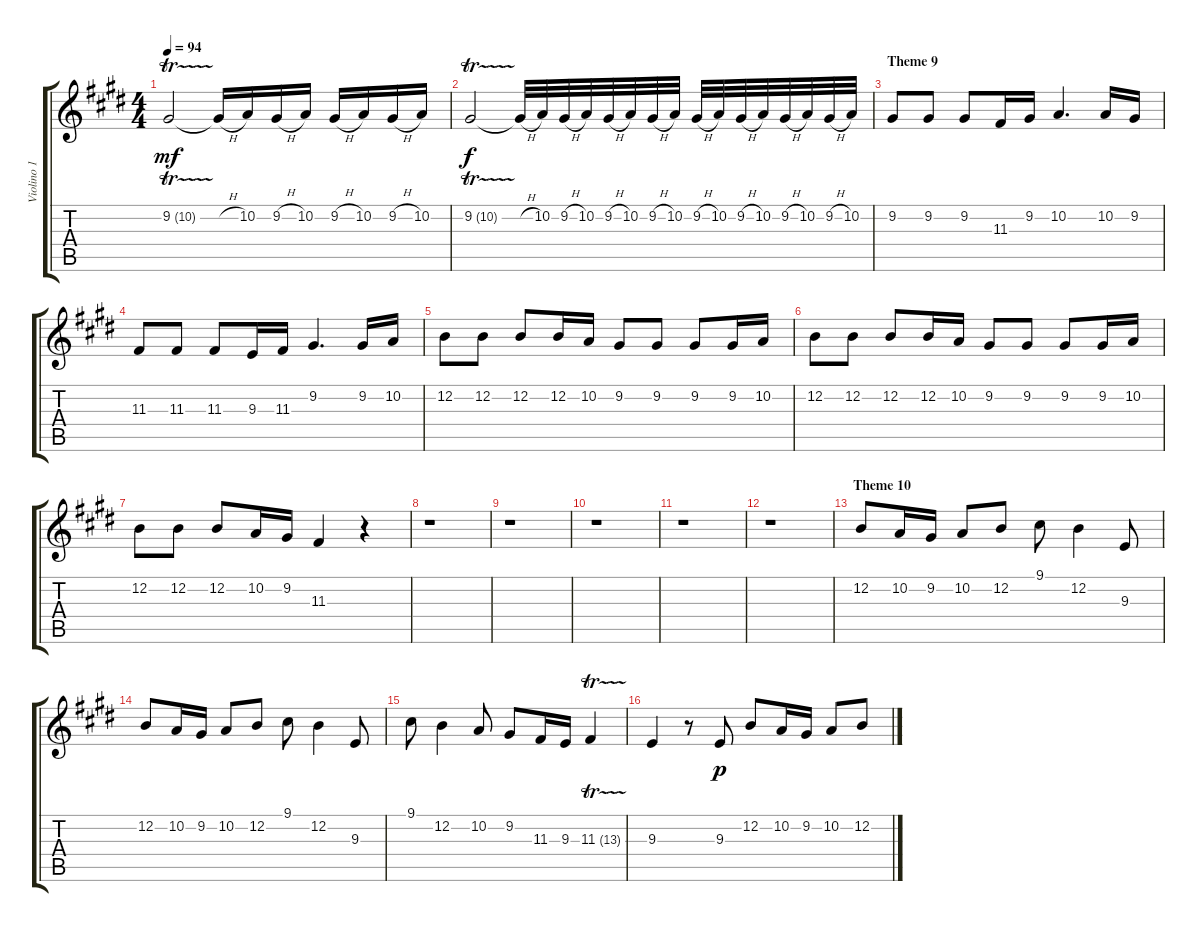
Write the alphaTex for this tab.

\track ("Violino 1" "Violino 1") {instrument violin}
\staff {score tabs}
\tuning (E4 B3 G3 D3 A2 E2) {hide}
\ts (4 4)
\tempo 94
\clef g2
\ks c#minor
9.2{tr (10 32)}.2{dy mf} 9.2{h t}.16 10.2.16 9.2{h}.16 10.2.16 9.2{h}.16 10.2.16 9.2{h}.16 10.2.16 |
\ks e
9.2{tr (10 32)}.2{dy f} 9.2{h t}.32 10.2.32 9.2{h}.32 10.2.32 9.2{h}.32 10.2.32 9.2{h}.32 10.2.32 9.2{h}.32 10.2.32 9.2{h}.32 10.2.32 9.2{h}.32 10.2.32 9.2{h}.32 10.2.32 |
\section ("" "Theme 9")
\ks c#minor
9.2.8 9.2.8 9.2.8 11.3.16 9.2.16 10.2.4{d} 10.2.16 9.2.16 |
11.3.8 11.3.8 11.3.8 9.3.16 11.3.16 9.2.4{d} 9.2.16 10.2.16 |
\ks e
12.2.8 12.2.8 12.2.8 12.2.16 10.2.16 9.2.8 9.2.8 9.2.8 9.2.16 10.2.16 |
\ks c#minor
12.2.8 12.2.8 12.2.8 12.2.16 10.2.16 9.2.8 9.2.8 9.2.8 9.2.16 10.2.16 |
12.2.8 12.2.8 12.2.8 10.2.16 9.2.16 11.3.4 r.4 |
\ks e
r.1 |
\ks c#minor
r.1 |
r.1 |
\ks e
r.1 |
\ks c#minor
r.1 |
\section ("" "Theme 10")
12.2.8 10.2.16 9.2.16 10.2.8 12.2.8 9.1.8 12.2.4 9.3.8 |
\ks e
12.2.8 10.2.16 9.2.16 10.2.8 12.2.8 9.1.8 12.2.4 9.3.8 |
\ks c#minor
9.1.8 12.2.4 10.2.8 9.2.8 11.3.16 9.3.16 11.3{tr (13 32)}.4 |
9.3.4 r.8 9.3.8{dy p} 12.2.8 10.2.16 9.2.16 10.2.8 12.2.8
